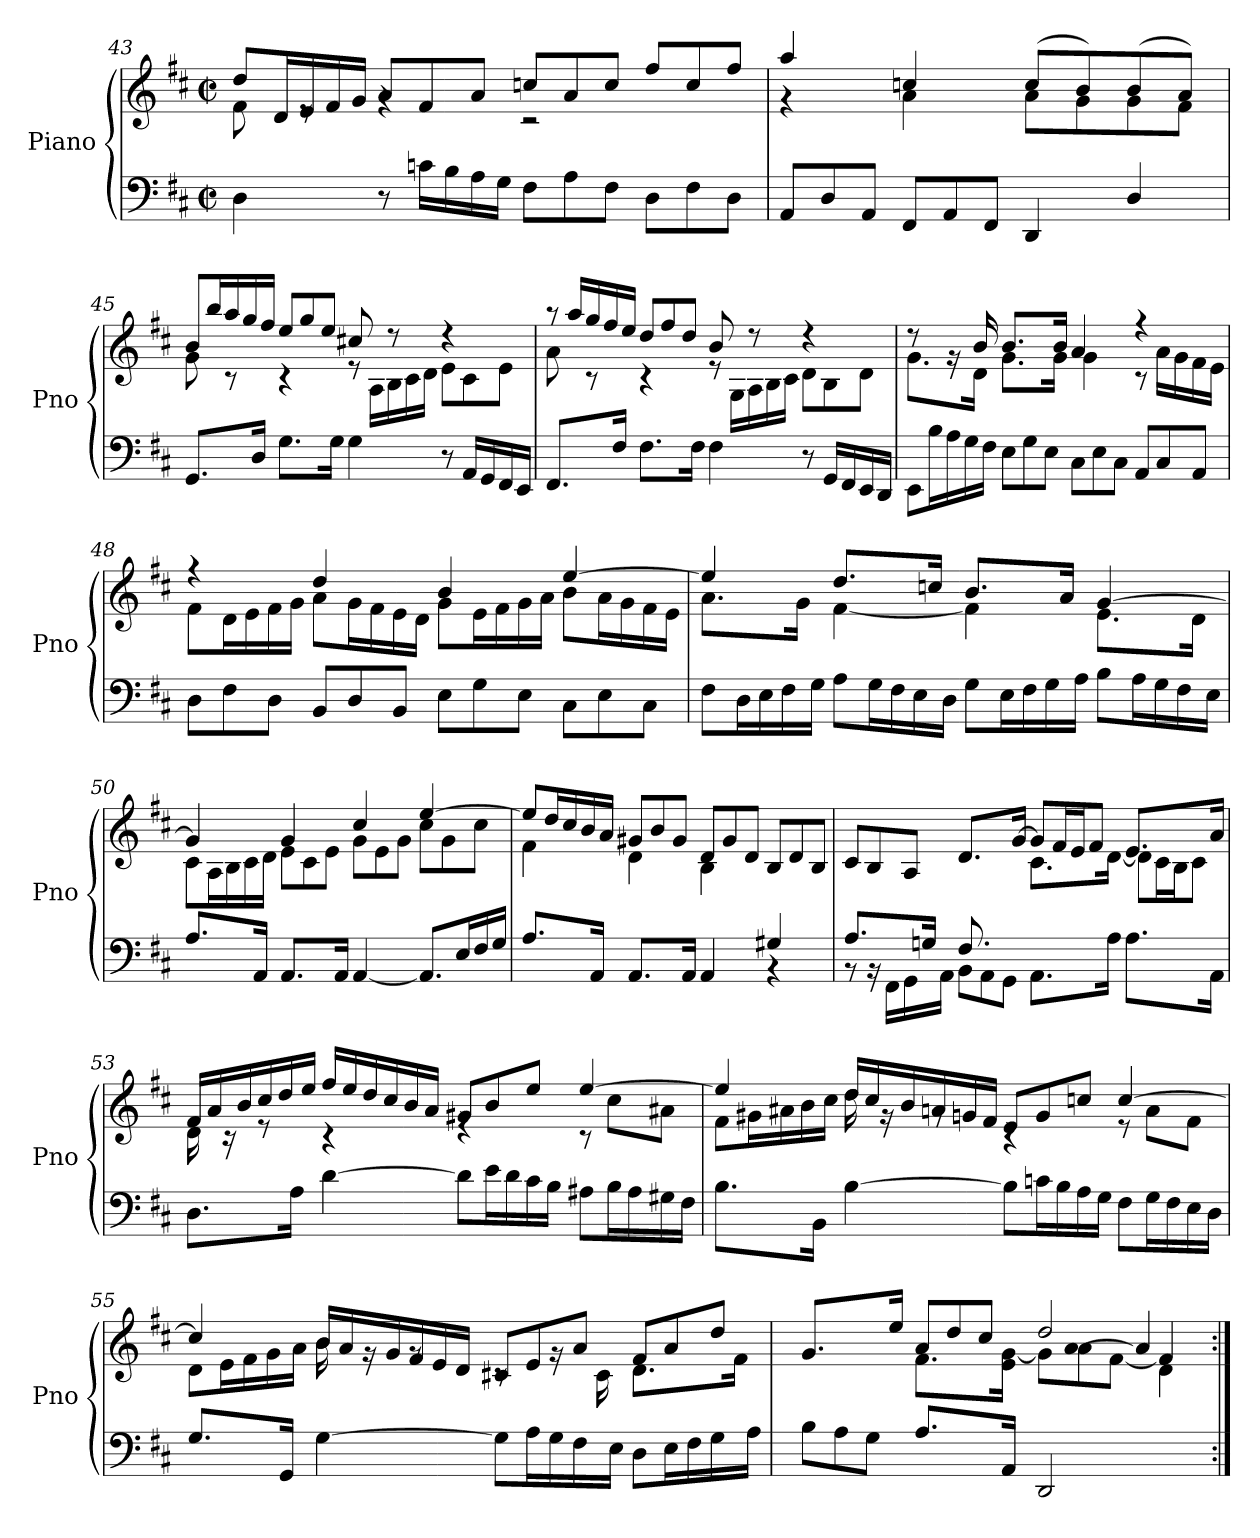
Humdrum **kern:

**kern	**kern
*part1	*part1
*staff2	*staff1
*I"Piano	*
*I'Pno	*
*clefF4	*clefG2
*k[f#c#]	*k[f#c#]
*M2/2	*M2/2
*met(c|)	*met(c|)
*	*Xtuplet
=43	=43
*	*^
4D\	12dd/L	8f#\
.	24d/L	.
.	24e/	8re
.	24f#/	.
.	24g/JJ	.
*Xtuplet	*	*
12r	12a/L	4rg
24cn\LL	12f#/	.
24B\	.	.
24A\	12a/J	.
24G\JJ	.	.
12F#\L	12ccn/L	2r
12A\	12a/	.
12F#\J	12cc/J	.
12D\L	12ff#/L	.
12F#\	12cc/	.
12D\J	12ff#/J	.
=44	=44	=44
12AA/L	4aa/	4r
12D/	.	.
12AA/J	.	.
12FF#/L	4ccn/	4a\
12AA/	.	.
12FF#/J	.	.
4DD/	(8cc/L	8a\L
.	8b/)	8g\
4D/	(8b/	8g\
.	8a/J)	8f#\J
!!LO:LB:g=z	!!
=45	=45	=45
8.GG/L	12b/L	8g\
.	24bb/L	.
.	24aa/	8r
.	24gg/	.
16D/Jk	.	.
.	24ff#/JJ	.
8.G\L	12ee/L	4r
.	12gg/	.
.	12ee/J	.
16G\Jk	.	.
4G\	8cc#X/	12r
.	.	24A\LL
.	8r	24B\
.	.	24c#\
.	.	24d\JJ
12r	4r	12e\L
24AA/LL	.	12c#\
24GG/	.	.
24FF#/	.	12e\J
24EE/JJ	.	.
=46	=46	=46
8.FF#/L	12r	8a\
.	24aa/LL	.
.	24gg/	8r
.	24ff#/	.
16F#\Jk	.	.
.	24ee/JJ	.
8.F#\L	12dd/L	4r
.	12ff#/	.
.	12dd/J	.
16F#\Jk	.	.
4F#\	8b/	12r
.	.	24G\LL
.	8r	24A\
.	.	24B\
.	.	24c#\JJ
12r	4r	12d\L
24GG/LL	.	12B\
24FF#/	.	.
24EE/	.	12d\J
24DD/JJ	.	.
!!LO:LB:g=z	!!
=47	=47	=47
12EE/L	8r	8.g\L
24B\L	.	.
24A\	16rg	.
24G\	.	.
.	16b/	16d\Jk
24F#\JJ	.	.
12E\L	8.b/L	8.g\L
12G\	.	.
12E\J	.	.
.	16b/Jk	16g\Jk
12C#\L	4a/	4g\
12E\	.	.
12C#\J	.	.
12AA/L	4r	12r
12C#/	.	24a\LL
.	.	24g\
12AA/J	.	24f#\
.	.	24e\JJ
=48	=48	=48
12D\L	4r	12f#\L
12F#\	.	24d\L
.	.	24e\
12D\J	.	24f#\
.	.	24g\JJ
12BB/L	4dd/	12a\L
12D/	.	24g\L
.	.	24f#\
12BB/J	.	24e\
.	.	24d\JJ
12E\L	4b/	12g\L
12G\	.	24e\L
.	.	24f#\
12E\J	.	24g\
.	.	24a\JJ
12C#\L	[4ee/	12b\L
12E\	.	24a\L
.	.	24g\
12C#\J	.	24f#\
.	.	24e\JJ
!!LO:LB:g=z	!!
=49	=49	=49
12F#\L	4ee/]	8.a\L
24D\L	.	.
24E\	.	.
24F#\	.	.
.	.	16g\Jk
24G\JJ	.	.
12A\L	8.dd/L	[4f#\
24G\L	.	.
24F#\	.	.
24E\	.	.
.	16ccn/Jk	.
24D\JJ	.	.
12G\L	8.b/L	4f#\]
24E\L	.	.
24F#\	.	.
24G\	.	.
.	16a/Jk	.
24A\JJ	.	.
12B\L	[4g/	8.e\L
24A\L	.	.
24G\	.	.
24F#\	.	.
.	.	16d\Jk
24E\JJ	.	.
=50	=50	=50
8.A\L	4g/]	12c#\L
.	.	24A\L
.	.	24B\
.	.	24c#\
16AA/Jk	.	.
.	.	24d\JJ
8.AA/L	4g/	12e\L
.	.	12c#\
.	.	12e\J
16AA/Jk	.	.
[4AA/	4cc#/	12g\L
.	.	12e\
.	.	12g\J
12.AA/L]	[4ee/	12cc#\L
.	.	12g\
24E/L	.	.
24F#/	.	12cc#\J
24G/JJ	.	.
!!LO:PB:g=z	!!
=51	=51	=51
*^	*	*
2.ryy	8.A\L	12ee/L]	4f#\
.	.	24dd/L	.
.	.	24cc#/	.
.	.	24b/	.
.	16AA/Jk	.	.
.	.	24a/JJ	.
.	8.AA/L	12g#X/L	4d\
.	.	12b/	.
.	.	12g#/J	.
.	16AA/Jk	.	.
.	4AA/	12d/L	4B\
.	.	12g#/	.
.	.	12d/J	.
4G#X/	4rBB	12B/L	4ryy
.	.	12d/	.
.	.	12B/J	.
=52	=52	=52	=52
8.A/L	12rBB	12c#/L	4..ryy
.	24rBB	12B/	.
.	24FF#\LL	.	.
.	24GG\	12A/J	.
16Gn/Jk	.	.	.
.	24AA\JJ	.	.
8.F#/L	12BB\L	8.d/L	.
.	12AA\	.	.
.	12GG\J	.	.
2ryy	.	[16g/Jk	16e\Jk
.	8.AA\L	12g/L]	8.c#\L
.	.	24f#/L	.
.	.	24e/J	.
.	.	12f#/J	.
.	16A\Jk	.	[16d\Jk
.	8.A\L	8.e/L	12d\L]
.	.	.	24c#\L
.	.	.	24B\J
.	.	.	12c#\J
16ryy	16AA\Jk	16a/Jk	.
*v	*v	*	*
!!LO:LB:g=z	!!
=53	=53	=53
8.D\L	24f#/LL	16d\
.	24a/	.
.	.	16r
.	24b/	.
.	24cc#/	8r
.	24dd/	.
16A\Jk	.	.
.	24ee/JJ	.
[4d\	24ff#/LL	4r
.	24ee/	.
.	24dd/	.
.	24cc#/	.
.	24b/	.
.	24a/JJ	.
12d\L]	12g#X/L	4re
24e\L	12b/	.
24d\	.	.
24c#\	12ee/J	.
24B\JJ	.	.
12A#X\L	[4ee/	12r
24B\L	.	12cc#\L
24A#\	.	.
24G#X\	.	12a#X\J
24F#\JJ	.	.
=54	=54	=54
8.B\L	4ee/]	12f#\L
.	.	24g#X\L
.	.	24a#X\
.	.	24b\
16BB\Jk	.	.
.	.	24cc#\JJ
[4B\	24dd/LL	16dd\
.	24cc#/	.
.	.	16rg
.	24b/	.
.	24an/	8rg
.	24gn/	.
.	24f#/JJ	.
12B\L]	12e/L	4rc
24cn\L	12g/	.
24B\	.	.
24A\	12ccn/J	.
24G\JJ	.	.
12F#\L	[4cc/	12r
24G\L	.	12a\L
24F#\	.	.
24E\	.	12f#\J
24D\JJ	.	.
!!LO:LB:g=z	!!
=55	=55	=55
8.G\L	4cc/]	12d\L
.	.	24e\L
.	.	24f#\
.	.	24g\
16GG/Jk	.	.
.	.	24a\JJ
[4G\	24b/LL	16b\
.	24a/	.
.	.	16rg
.	24g/	.
.	24f#/	8rg
.	24e/	.
.	24d/JJ	.
12G\L]	12c#X/L	8rc
24A\L	12e/	.
24G\	.	16rg
24F#\	12a/J	.
.	.	16c#\
24E\JJ	.	.
12D\L	12f#/L	8.d\L
24E\L	12a/	.
24F#\	.	.
24G\	12dd/J	.
.	.	16f#\Jk
24A\JJ	.	.
=56	=56	=56
*	*^	*^
12B\L	8.g/L	12g\Lyy	12%7ryy	2.ryy
12A\	.	12a\	.	.
12G\J	.	12b\J	.	.
.	16ee/Jk	.	.	.
8.A\L	12a/L	8.f#\L	.	.
.	12dd/	.	.	.
.	12cc#/J	.	.	.
16AA/Jk	.	16e\ [16g\Jk	.	.
2DD/	2dd/	12g\L]	.	.
.	.	12a\	[6a/	.
.	.	[12f#\J	.	.
.	.	4d\	4a/]	4f#/]
*	*v	*v	*v	*v
=:|!	=:|!
*-	*-
